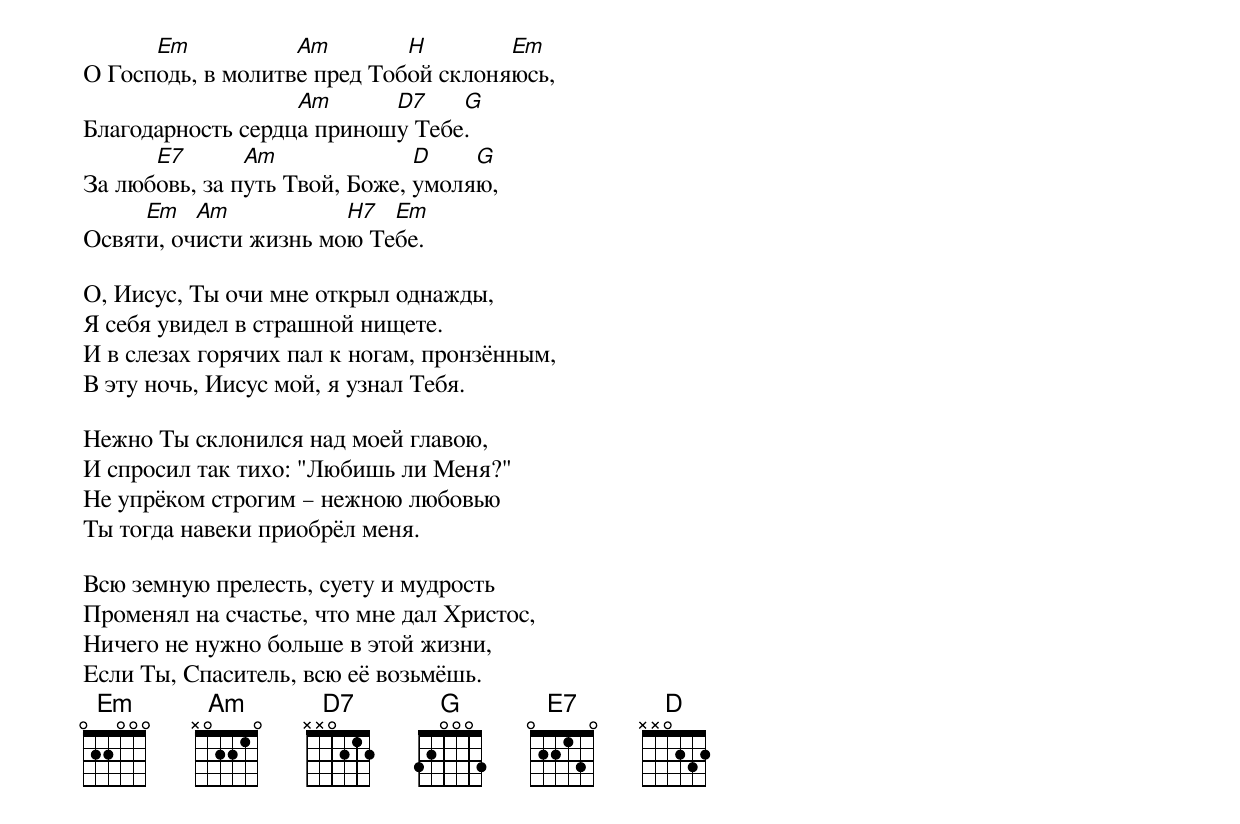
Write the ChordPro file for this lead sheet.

О Госп[Em]одь, в молитв[Am]е пред Тоб[H]ой склоня[Em]юсь,
Благодарность сердц[Am]а принош[D7]у Тебе[G].
За люб[E7]овь, за п[Am]уть Твой, Боже, [D]умоля[G]ю,
Освят[Em]и, оч[Am]исти жизнь мо[H7]ю Те[Em]бе.

О, Иисус, Ты очи мне открыл однажды,
Я себя увидел в страшной нищете.
И в слезах горячих пал к ногам, пронзённым,
В эту ночь, Иисус мой, я узнал Тебя.

Нежно Ты склонился над моей главою,
И спросил так тихо: "Любишь ли Меня?"
Не упрёком строгим – нежною любовью
Ты тогда навеки приобрёл меня.

Всю земную прелесть, суету и мудрость
Променял на счастье, что мне дал Христос,
Ничего не нужно больше в этой жизни,
Если Ты, Спаситель, всю её возьмёшь.
